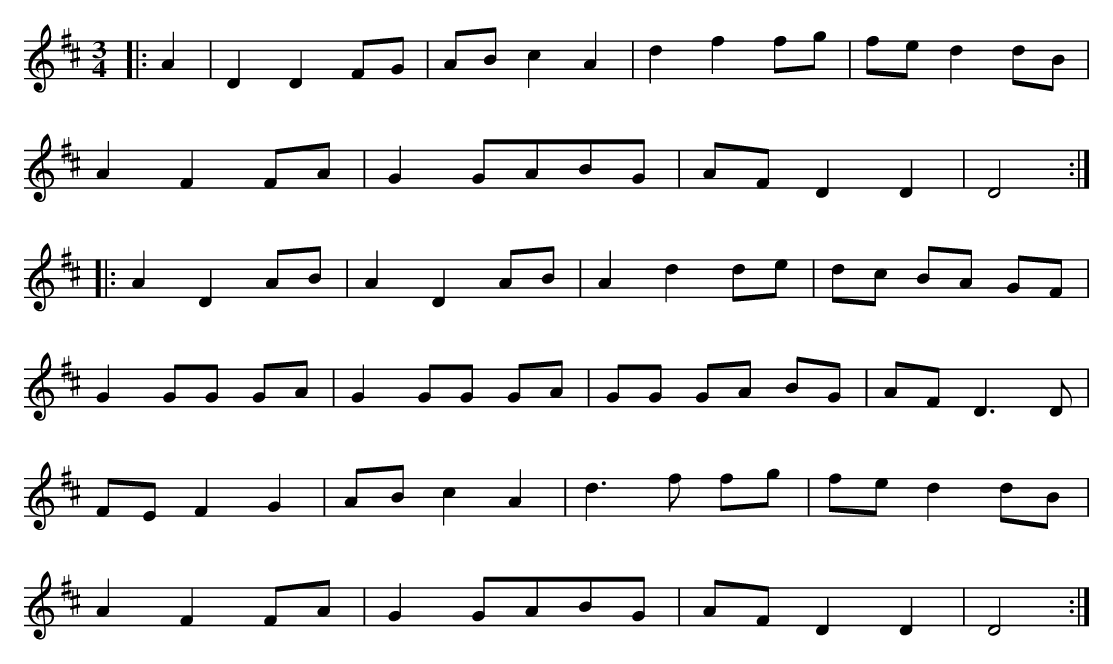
X:1
M:3/4
K:D
|:A2|D2 D2 FG|AB c2 A2|d2 f2 fg|fe d2 dB|
A2 F2 FA|G2 GABG|AF D2 D2|D4:|
|:A2 D2 AB|A2 D2 AB|A2 d2 de|dc BA GF|
G2 GG GA|G2 GG GA|GG GA BG|AF D3D|
FE F2 G2|AB c2 A2|d3 f fg|fe d2 dB|
A2 F2 FA|G2 GABG|AF D2 D2|D4:|
